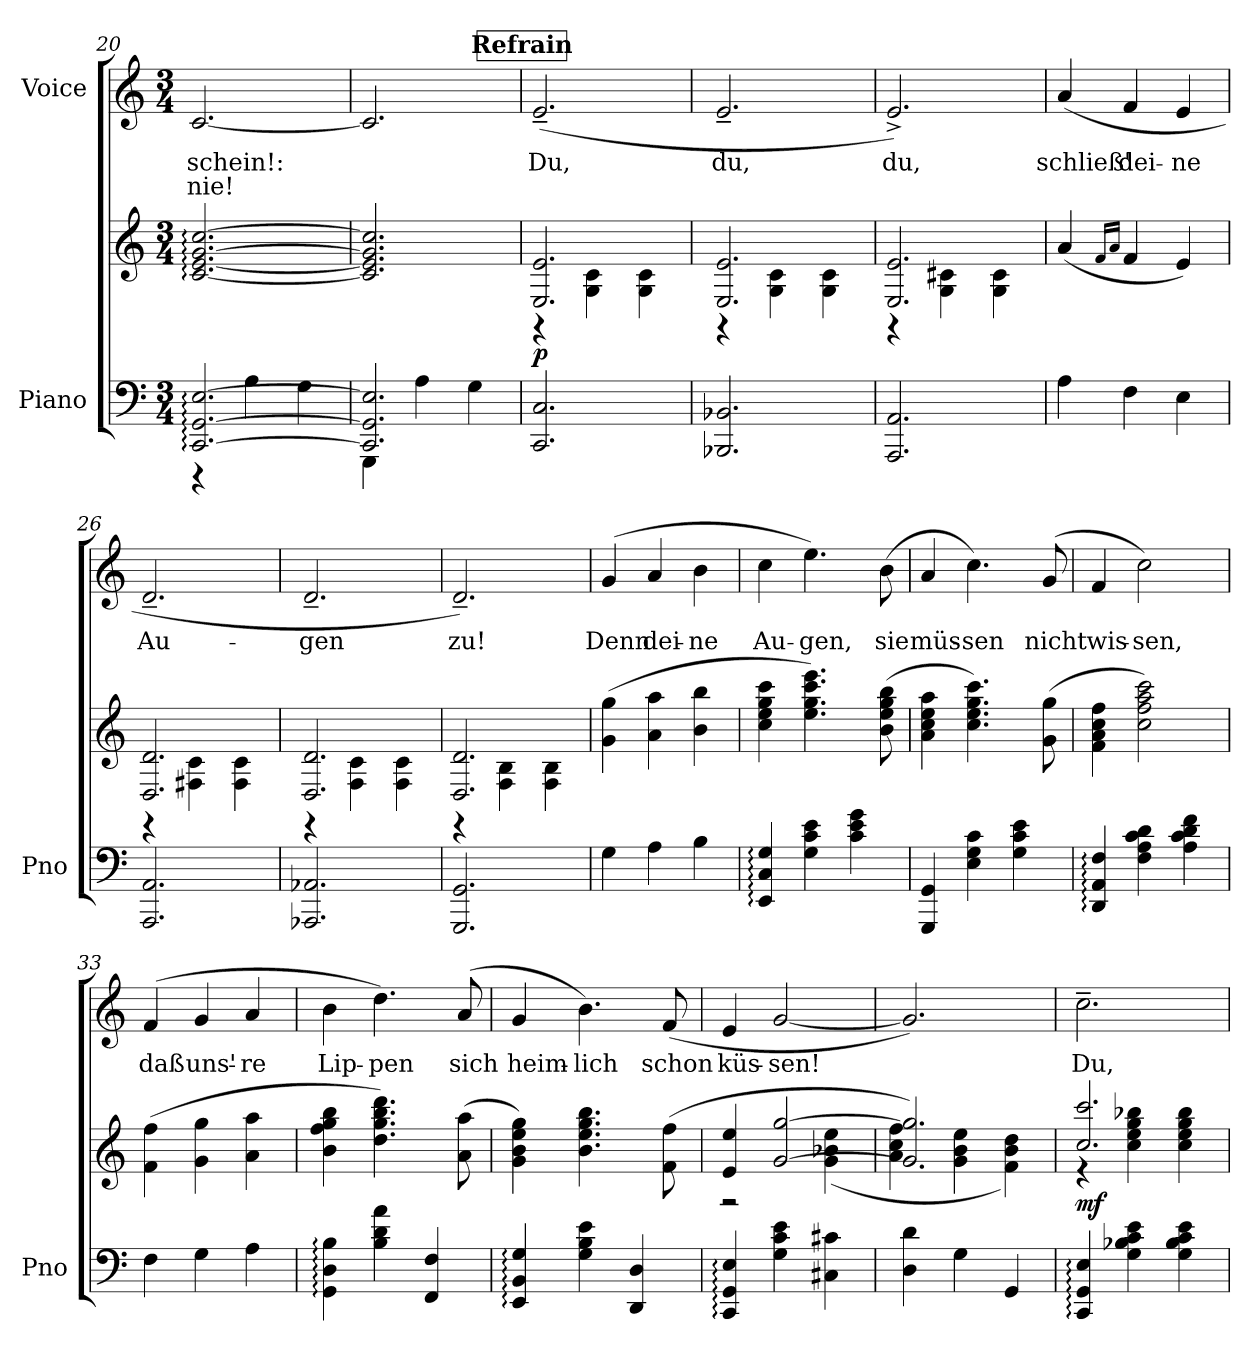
**kern	**kern	**dynam	**kern	**text	**text
*part2	*part2	*part2	*part1	*part1	*part1
*staff3	*staff2	*staff2/3	*staff1	*staff1	*staff1
*I"Piano	*	*	*I"Voice	*	*
*I'Pno	*	*	*	*	*
*clefF4	*clefG2	*	*clefG2	*	*
*k[]	*k[]	*	*k[]	*	*
*M3/4	*M3/4	*	*M3/4	*	*
=20	=20	=20	=20	=20	=20
*^	*	*	*	*	*
!	!	!	!	!	!LO:LY:b	!LO:LY:b
[2.CC/: [2.GG/: [2.E/:	4r	[2.c/: [2.e/: [2.g/: [2.cc/:	.	[2.c/	-schein!:	nie!
.	4A\	.	.	.	.	.
.	4G\	.	.	.	.	.
=21	=21	=21	=21	=21	=21	=21
2.CC/] 2.GG/] 2.E/]	4GGG\	2.c/] 2.e/] 2.g/] 2.cc/]	.	2.c/]	.	.
.	4A\	.	.	.	.	.
.	4G\	.	.	.	.	.
!!LO:REH:place=s1:a:B:fs=14:t=Refrain
=22	=22	=22	=22	=22	=22	=22
*	*	*^	*	*	*	*
!	!	!	!	!LO:DY:b	!	!LO:LY:b	!
*v	*v	*	*	*	*	*	*
2.CC/ 2.C/	2.E/ 2.e/	4r	p	(>2.e~/	Du,	.
.	.	4G\ 4c\	.	.	.	.
.	.	4G\ 4c\	.	.	.	.
=23	=23	=23	=23	=23	=23	=23
!	!	!	!	!	!LO:LY:b	!
2.BBB-X/ 2.BB-X/	2.E/ 2.e/	4r	.	2.e~/	du,	.
.	.	4G\ 4c\	.	.	.	.
.	.	4G\ 4c\	.	.	.	.
=24	=24	=24	=24	=24	=24	=24
!	!	!	!	!	!LO:LY:b	!
2.AAA/ 2.AA/	2.E/ 2.e/	4r	.	2.e^/)	du,	.
.	.	4G\ 4c#X\	.	.	.	.
.	.	4G\ 4c#\	.	.	.	.
=25	=25	=25	=25	=25	=25	=25
!	!	!	!	!	!LO:LY:b	!
*	*v	*v	*	*	*	*
4A\	(<4a/	.	(>4a/	schließ'	.
.	16qf/LL	.	.	.	.
.	16qa/JJ	.	.	.	.
!	!	!	!	!LO:LY:b	!
4F\	4f/	.	4f/	dei-	.
!	!	!	!	!LO:LY:b	!
4E\	4e/)	.	4e/	-ne	.
=26	=26	=26	=26	=26	=26
*	*^	*	*	*	*
!	!	!	!	!	!LO:LY:b	!
2.AAA/ 2.AA/	2.D/ 2.d/	4r	.	2.d~/	Au-	.
.	.	4F#X\ 4c\	.	.	.	.
.	.	4F#\ 4c\	.	.	.	.
=27	=27	=27	=27	=27	=27	=27
!	!	!	!	!	!LO:LY:b	!
2.AAA-X/ 2.AA-X/	2.D/ 2.d/	4r	.	2.d~/	-gen	.
.	.	4F\ 4c\	.	.	.	.
.	.	4F\ 4c\	.	.	.	.
=28	=28	=28	=28	=28	=28	=28
!	!	!	!	!	!LO:LY:b	!
2.GGG/ 2.GG/	2.D/ 2.d/	4r	.	2.d~/)	zu!	.
.	.	4F\ 4B\	.	.	.	.
.	.	4F\ 4B\	.	.	.	.
=29	=29	=29	=29	=29	=29	=29
!	!	!	!	!	!LO:LY:b	!
*	*v	*v	*	*	*	*
4G\	(>4g\ 4gg\	.	(>4g/	Denn	.
!	!	!	!	!LO:LY:b	!
4A\	4a\ 4aa\	.	4a/	dei-	.
!	!	!	!	!LO:LY:b	!
4B\	4b\ 4bb\	.	4b\	-ne	.
=30	=30	=30	=30	=30	=30
!	!	!	!	!LO:LY:b	!
4EE/: 4C/: 4G/:	4cc\ 4ee\ 4gg\ 4ccc\	.	4cc\	Au-	.
!	!	!	!	!LO:LY:b	!
4G\ 4c\ 4e\	4.ee\ 4.gg\ 4.ccc\ 4.eee\)	.	4.ee\)	-gen,	.
4c\ 4e\ 4g\	.	.	.	.	.
!	!	!	!	!LO:LY:b	!
.	(>8b\ 8ee\ 8gg\ 8bb\	.	(>8b\	sie	.
=31	=31	=31	=31	=31	=31
!	!	!	!	!LO:LY:b	!
4GGG/ 4GG/	4a\ 4cc\ 4ee\ 4aa\	.	4a/	müs-	.
!	!	!	!	!LO:LY:b	!
4E\ 4G\ 4c\	4.cc\ 4.ee\ 4.gg\ 4.ccc\)	.	4.cc\)	-sen	.
4G\ 4c\ 4e\	.	.	.	.	.
!	!	!	!	!LO:LY:b	!
.	(>8g\ 8gg\	.	(<8g/	nicht	.
=32	=32	=32	=32	=32	=32
!	!	!	!	!LO:LY:b	!
4DD/: 4AA/: 4F/:	4f\ 4a\ 4cc\ 4ff\	.	4f/	wis-	.
!	!	!	!	!LO:LY:b	!
4F\ 4A\ 4c\ 4d\	2cc\ 2ff\ 2aa\ 2ccc\)	.	2cc\)	-sen,	.
4A\ 4c\ 4d\ 4f\	.	.	.	.	.
=33	=33	=33	=33	=33	=33
!	!	!	!	!LO:LY:b	!
4F\	(>4f\ 4ff\	.	(>4f/	daß	.
!	!	!	!	!LO:LY:b	!
4G\	4g\ 4gg\	.	4g/	uns'-	.
!	!	!	!	!LO:LY:b	!
4A\	4a\ 4aa\	.	4a/	-re	.
=34	=34	=34	=34	=34	=34
!	!	!	!	!LO:LY:b	!
4GG\: 4D\: 4B\:	4b\ 4ff\ 4gg\ 4bb\	.	4b\	Lip-	.
!	!	!	!	!LO:LY:b	!
4B\ 4d\ 4a\	4.dd\ 4.gg\ 4.bb\ 4.ddd\)	.	4.dd\)	-pen	.
4FF/ 4F/	.	.	.	.	.
!	!	!	!	!LO:LY:b	!
.	(>8a\ 8aa\	.	(<8a/	sich	.
=35	=35	=35	=35	=35	=35
!	!	!	!	!LO:LY:b	!
4EE/: 4BB/: 4G/:	4g\ 4b\ 4ee\ 4gg\)	.	4g/	heim-	.
!	!	!	!	!LO:LY:b	!
4G\ 4B\ 4e\	4.b\ 4.ee\ 4.gg\ 4.bb\	.	4.b\)	-lich	.
4DD/ 4D/	.	.	.	.	.
!	!	!	!	!LO:LY:b	!
.	(>8f\ 8ff\	.	(>8f/	schon	.
=36	=36	=36	=36	=36	=36
*	*^	*	*	*	*
!	!	!	!	!	!LO:LY:b	!
4CC/: 4GG/: 4E/:	4e/ 4ee/	2r	.	4e/	küs-	.
!	!	!	!	!	!LO:LY:b	!
4G\ 4c\ 4e\	[2g/ [2gg/	.	.	[2g/	-sen!	.
4C#X\ 4c#X\	.	(<4g\ 4b-X\ 4ee\	.	.	.	.
=37	=37	=37	=37	=37	=37	=37
4D\ 4d\	2.g/] 2.gg/])	4a\ 4cc\ 4ff\	.	2.g/])	.	.
4G\	.	4g\ 4b\ 4ee\	.	.	.	.
4GG/	.	4f\ 4b\ 4dd\)	.	.	.	.
=38	=38	=38	=38	=38	=38	=38
!	!	!	!LO:DY:b	!	!LO:LY:b	!
4CC/: 4GG/: 4E/:	2.cc/ 2.ccc/	4r	mf	2.cc~\	Du,	.
4G\ 4B-X\ 4c\ 4e\	.	4cc\ 4ee\ 4gg\ 4bb-X\	.	.	.	.
4G\ 4B-\ 4c\ 4e\	.	4cc\ 4ee\ 4gg\ 4bb-\	.	.	.	.
*	*v	*v	*	*	*	*
=	=	=	=	=	=
*-	*-	*-	*-	*-	*-
